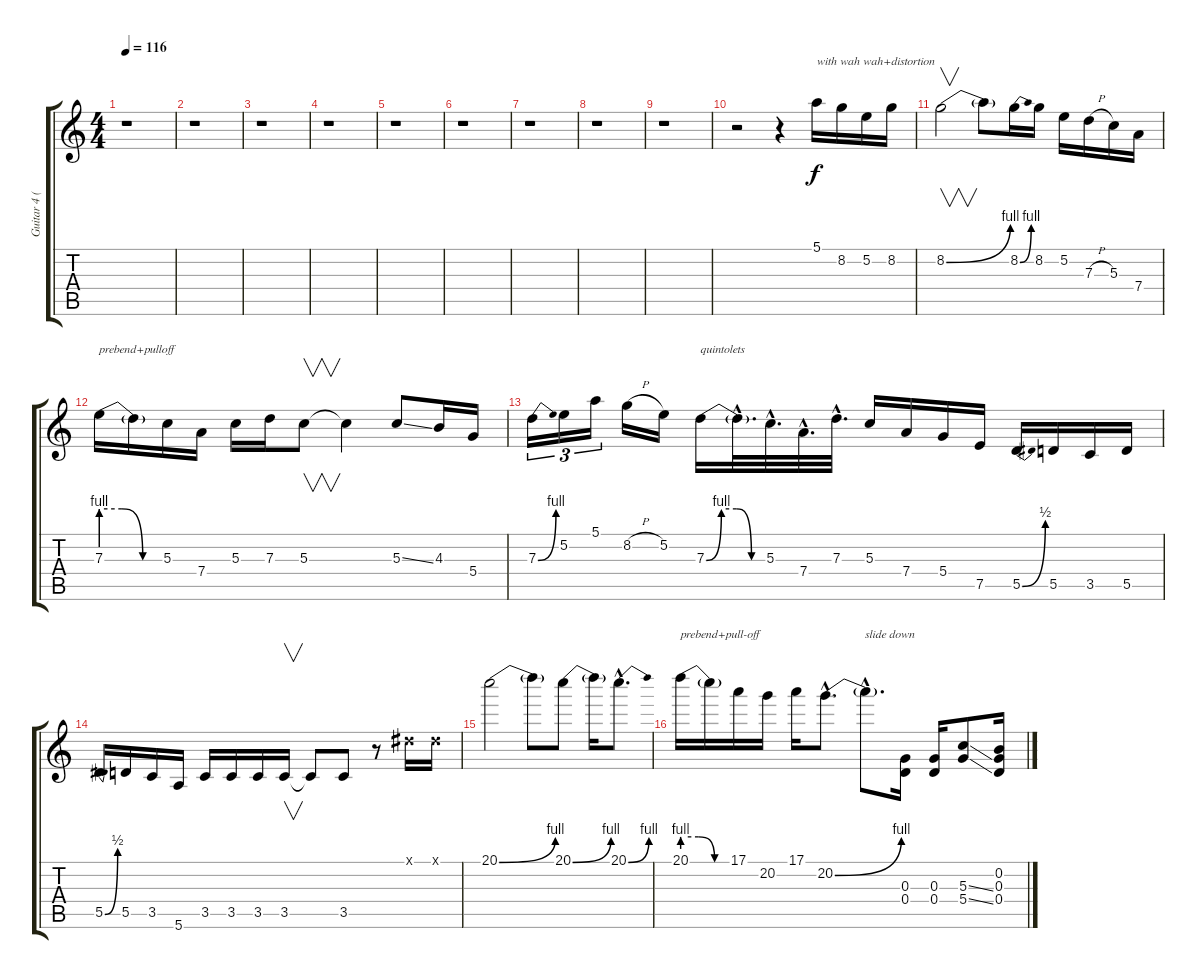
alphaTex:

\track ("Guitar 4 (solo)" "Guitar 4 (") {instrument distortionguitar}
\staff {score tabs}
\tuning (E4 B3 G3 D3 A2 E2) {hide}
\ts (4 4)
\tempo 116
\clef g2
\ks c
r.1{dy f} |
r.1 |
r.1 |
r.1 |
r.1 |
r.1 |
r.1 |
r.1 |
r.1 |
r.2 r.4 5.1.16{txt "with wah wah+distortion"} 8.2.16 5.2.16 8.2.16 |
8.2{be (bend 0 0 60 4)}.2{v} 8.2{t}.8 8.2{be (bend 0 0 60 4)}.16 8.2.16 5.2.16 7.3{h}.16 5.3.16 7.4.16 |
7.3{be (custom 0 4 20 4 40 0 60 0)}.16{txt "prebend+pulloff"} 7.3{t}.16 5.3.16 7.4.16 5.3.16 7.3.16 5.3.8{v} 5.3{t}.4 5.3{ss}.8 4.3.16 5.4.16 |
7.3{be (bend 0 0 60 4)}.16{tu (3 2)} 5.2.16{tu (3 2)} 5.1.16{tu (3 2)} 8.2{h}.16 5.2.16 7.3{be (custom 0 0 15 4 30 4 45 0 60 0)}.16{txt "quintolets"} 7.3{hac t}.32{d} 5.3{hac}.32{d} 7.4{hac}.32{d} 7.3{hac}.32{d} 5.3.16 7.4.16 5.4.16 7.5.16 5.5{be (bend 0 0 60 2)}.16 5.5.16 3.5.16 5.5.16 |
5.5{be (bend 0 0 60 2)}.16 5.5.16 3.5.16 5.6.16 3.5.16 3.5.16 3.5.16 3.5.16{v} 3.5{t}.8 3.5.8 r.8 -1.1{x}.16 -1.1{x}.16 |
20.1{be (bend 0 0 60 4)}.2 20.1{t}.8 20.1{be (bend 0 0 60 4)}.8 20.1{t}.16 20.1{be (bend 0 0 60 4) hac}.8{d} |
20.1{be (custom 0 4 20 4 40 0 60 0)}.16{txt "prebend+pull-off"} 20.1{t}.16 17.1.16 20.2.16 17.1.16 20.2{be (bend 0 0 60 4) hac}.8{d} 20.2{hac t}.8{d txt "slide down"} (0.3 0.4).16 (0.3 0.4).16 (5.3{ss} 5.4{ss}).8 (0.2 0.3 0.4).16
